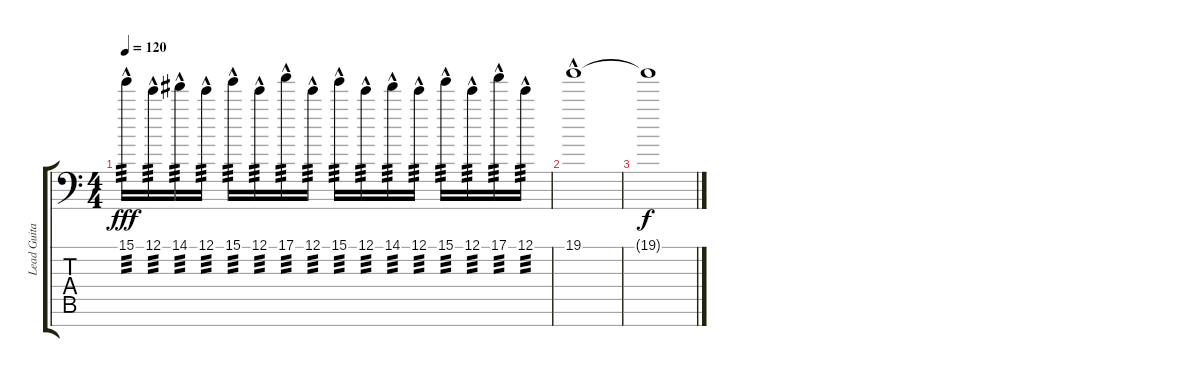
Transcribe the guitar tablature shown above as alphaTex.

\track ("Lead Guitar C" "Lead Guita") {instrument distortionguitar}
\staff {score tabs}
\tuning (E4 B3 G3 D3 A2 E2 C-1) {hide}
\ts (4 4)
\tempo 120
\clef f4
\ks c
15.1{hac}.16{tp 3 dy fff} 12.1{hac}.16{tp 3} 14.1{hac}.16{tp 3} 12.1{hac}.16{tp 3} 15.1{hac}.16{tp 3} 12.1{hac}.16{tp 3} 17.1{hac}.16{tp 3} 12.1{hac}.16{tp 3} 15.1{hac}.16{tp 3} 12.1{hac}.16{tp 3} 14.1{hac}.16{tp 3} 12.1{hac}.16{tp 3} 15.1{hac}.16{tp 3} 12.1{hac}.16{tp 3} 17.1{hac}.16{tp 3} 12.1{hac}.16{tp 3} |
19.1{hac}.1 |
19.1{t}.1{dy f}
